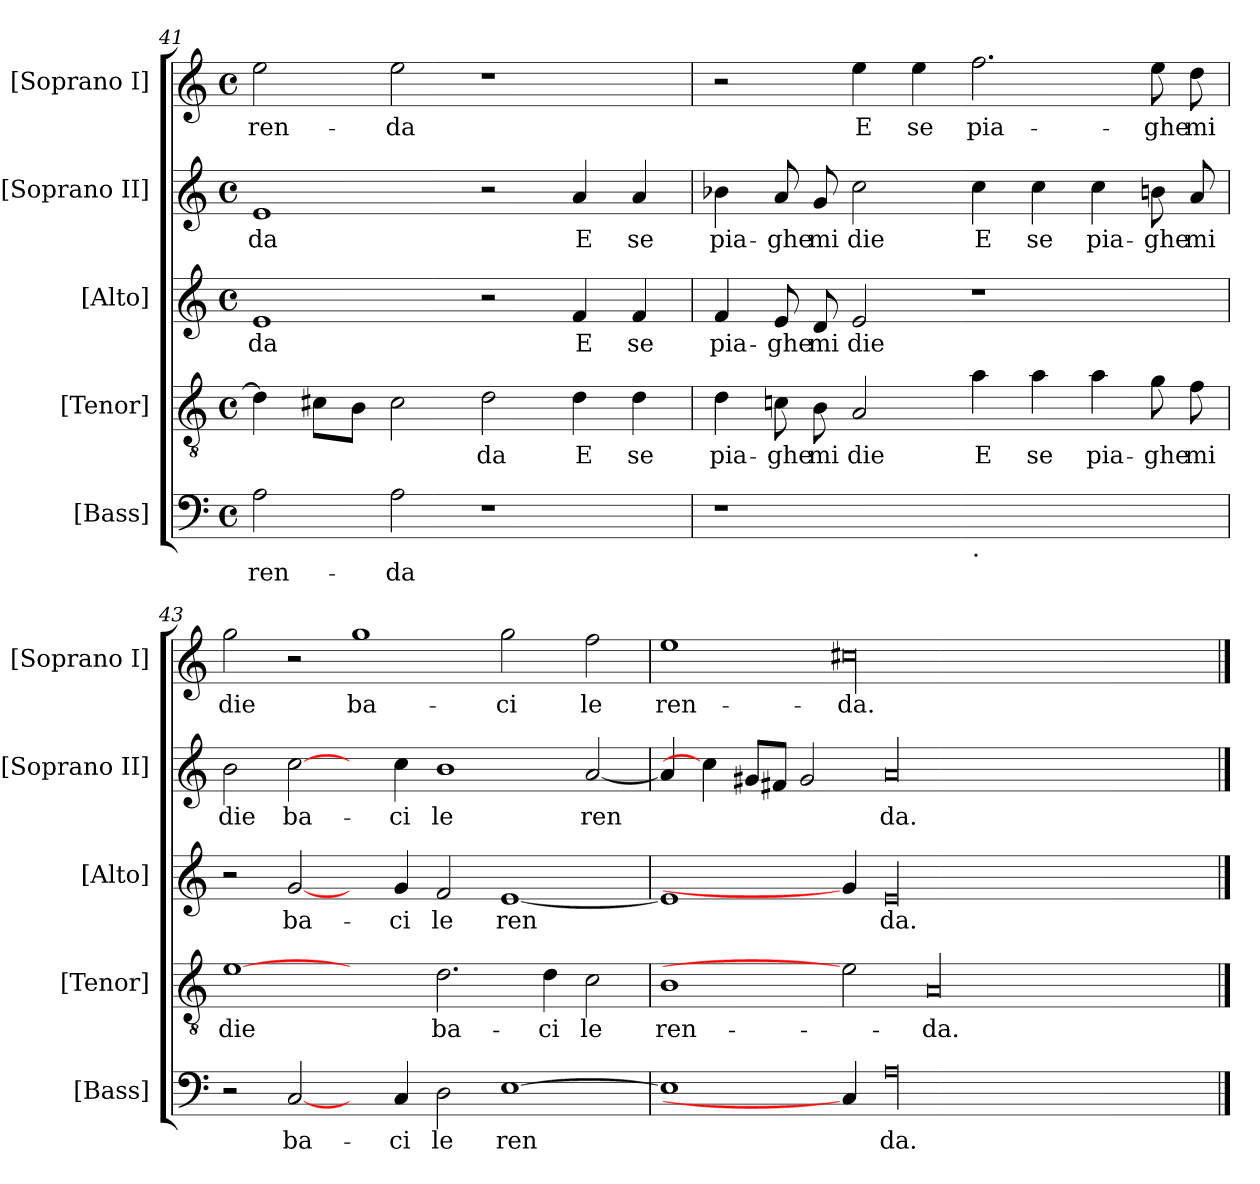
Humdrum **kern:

**kern	**text	**kern	**text	**kern	**text	**kern	**text	**kern	**text
*part5	*part5	*part4	*part4	*part3	*part3	*part2	*part2	*part1	*part1
*staff5	*staff5	*staff4	*staff4	*staff3	*staff3	*staff2	*staff2	*staff1	*staff1
*I"[Bass]	*	*I"[Tenor]	*	*I"[Alto]	*	*I"[Soprano II]	*	*I"[Soprano I]	*
*I'[Bass]	*	*I'[Tenor]	*	*I'[Alto]	*	*I'[Soprano II]	*	*I'[Soprano I]	*
*clefF4	*	*clefGv2	*	*clefG2	*	*clefG2	*	*clefG2	*
*k[]	*	*k[]	*	*k[]	*	*k[]	*	*k[]	*
*C:	*	*C:	*	*C:	*	*C:	*	*C:	*
*M4/4	*	*M4/4	*	*M4/4	*	*M4/4	*	*M4/4	*
*met(c)	*	*met(c)	*	*met(c)	*	*met(c)	*	*met(c)	*
=41	=41	=41	=41	=41	=41	=41	=41	=41	=41
!	!LO:LY:b:cj	!	!LO:LY:b:cj	!	!LO:LY:b:cj	!	!LO:LY:b:cj	!	!LO:LY:b:cj
2A\	ren-	4d\]	--	1e	-da	1e	-da	2ee\	ren-
!	!	!	!LO:LY:b:cj	!	!	!	!	!	!
.	.	8c#X\L	--	.	.	.	.	.	.
!	!	!	!LO:LY:b:cj	!	!	!	!	!	!
.	.	8B\J	--	.	.	.	.	.	.
!	!LO:LY:b:cj	!	!LO:LY:b:cj	!	!	!	!	!	!LO:LY:b:cj
2A\	-da	2c#\	--	.	.	.	.	2ee\	-da
!	!	!	!LO:LY:b:cj	!	!	!	!	!	!
1r	.	2d\	-da	2r	.	2r	.	1r	.
!	!	!	!LO:LY:b:cj	!	!LO:LY:b:cj	!	!LO:LY:b:cj	!	!
.	.	4d\	E	4f/	E	4a/	E	.	.
!	!	!	!LO:LY:b:cj	!	!LO:LY:b:cj	!	!LO:LY:b:cj	!	!
.	.	4d\	se	4f/	se	4a/	se	.	.
!!LO:PB:g=z
=42	=42	=42	=42	=42	=42	=42	=42	=42	=42
!	!	!	!LO:LY:b:cj	!	!LO:LY:b:cj	!	!LO:LY:b:cj	!	!
1r	.	4d\	pia-	4f/	pia-	4b-X\	pia-	2r	.
!	!	!	!LO:LY:b:cj	!	!LO:LY:b:cj	!	!LO:LY:b:cj	!	!
.	.	8cn\	-ghe	8e/	-ghe	8a/	-ghe	.	.
!	!	!	!LO:LY:b:cj	!	!LO:LY:b:cj	!	!LO:LY:b:cj	!	!
.	.	8B\	mi	8d/	mi	8g/	mi	.	.
!	!	!	!LO:LY:b:cj	!	!LO:LY:b:cj	!	!LO:LY:b:cj	!	!LO:LY:b:cj
.	.	2A/	die	2e/	die	2cc\	die	4ee\	E
!	!	!	!	!	!	!	!	!	!LO:LY:b:cj
.	.	.	.	.	.	.	.	4ee\	se
!LO:TX:b:t=.	!	!	!	!	!	!	!	!	!
!	!	!	!LO:LY:b:cj	!	!	!	!LO:LY:b:cj	!	!LO:LY:b:cj
1ryy	.	4a\	E	1r	.	4cc\	E	2.ff\	pia-
!	!	!	!LO:LY:b:cj	!	!	!	!LO:LY:b:cj	!	!
.	.	4a\	se	.	.	4cc\	se	.	.
!	!	!	!LO:LY:b:cj	!	!	!	!LO:LY:b:cj	!	!
.	.	4a\	pia-	.	.	4cc\	pia-	.	.
!	!	!	!LO:LY:b:cj	!	!	!	!LO:LY:b:cj	!	!LO:LY:b:cj
.	.	8g\	-ghe	.	.	8bn\	-ghe	8ee\	-ghe
!	!	!	!LO:LY:b:cj	!	!	!	!LO:LY:b:cj	!	!LO:LY:b:cj
.	.	8f\	mi	.	.	8a/	mi	8dd\	mi
=43	=43	=43	=43	=43	=43	=43	=43	=43	=43
!	!	!	!LO:LY:b:cj	!	!	!	!LO:LY:b:cj	!	!LO:LY:b:cj
2r	.	[1e	die	2r	.	2b\	die	2gg\	die
!	!LO:LY:b:cj	!	!	!	!LO:LY:b:cj	!	!LO:LY:b:cj	!	!
[2C/	ba-	.	.	[2g/	ba-	[2cc\	ba-	2r	.
!	!	!	!	!	!	!	!	!	!LO:LY:b:cj
4ryy	.	2ryy	.	4ryy	.	4ryy	.	1gg	ba-
!	!LO:LY:b:cj	!	!	!	!LO:LY:b:cj	!	!LO:LY:b:cj	!	!
4C/	-ci	.	.	4g/	-ci	4cc\	-ci	.	.
!	!LO:LY:b:cj	!	!LO:LY:b:cj	!	!LO:LY:b:cj	!	!LO:LY:b:cj	!	!
2D\	le	2.d\	ba-	2f/	le	1b	le	.	.
!	!LO:LY:b:cj	!	!	!	!LO:LY:b:cj	!	!	!	!LO:LY:b:cj
[>1E	ren-	.	.	[<1e	ren-	.	.	2gg\	-ci
!	!	!	!LO:LY:b:cj	!	!	!	!	!	!
.	.	4d\	-ci	.	.	.	.	.	.
!	!	!	!LO:LY:b:cj	!	!	!	!LO:LY:b:cj	!	!LO:LY:b:cj
.	.	2c\	le	.	.	[<2a/	ren-	2ff\	le
=44	=44	=44	=44	=44	=44	=44	=44	=44	=44
!	!LO:LY:b:cj	!	!LO:LY:b:cj	!	!LO:LY:b:cj	!	!LO:LY:b:cj	!	!LO:LY:b:cj
1E]	--	1B	ren-	1e]	--	4a/]	--	1ee	ren-
.	.	.	.	.	.	4cc\]	.	.	.
!	!	!	!	!	!	!	!LO:LY:b:cj	!	!
.	.	.	.	.	.	8g#X/L	--	.	.
!	!	!	!	!	!	!	!LO:LY:b:cj	!	!
.	.	.	.	.	.	8f#X/J	--	.	.
!	!	!	!	!	!	!	!LO:LY:b:cj	!	!
.	.	.	.	.	.	2g#/	--	.	.
!	!	!	!	!	!	!	!	!	!LO:LY:b:cj
4C/]	.	2e]	.	4g/]	.	.	.	00cc#X	-da.
!	!LO:LY:b:cj	!	!	!	!LO:LY:b:cj	!	!LO:LY:b:cj	!	!
00A	-da.	.	.	00e	-da.	00a	-da.	.	.
!	!	!	!LO:LY:b:cj	!	!	!	!	!	!
.	.	00A	-da.	.	.	.	.	.	.
.	.	.	.	.	.	.	.	2ryy	.
4ryy	.	.	.	4ryy	.	4ryy	.	.	.
==	==	==	==	==	==	==	==	==	==
*-	*-	*-	*-	*-	*-	*-	*-	*-	*-
